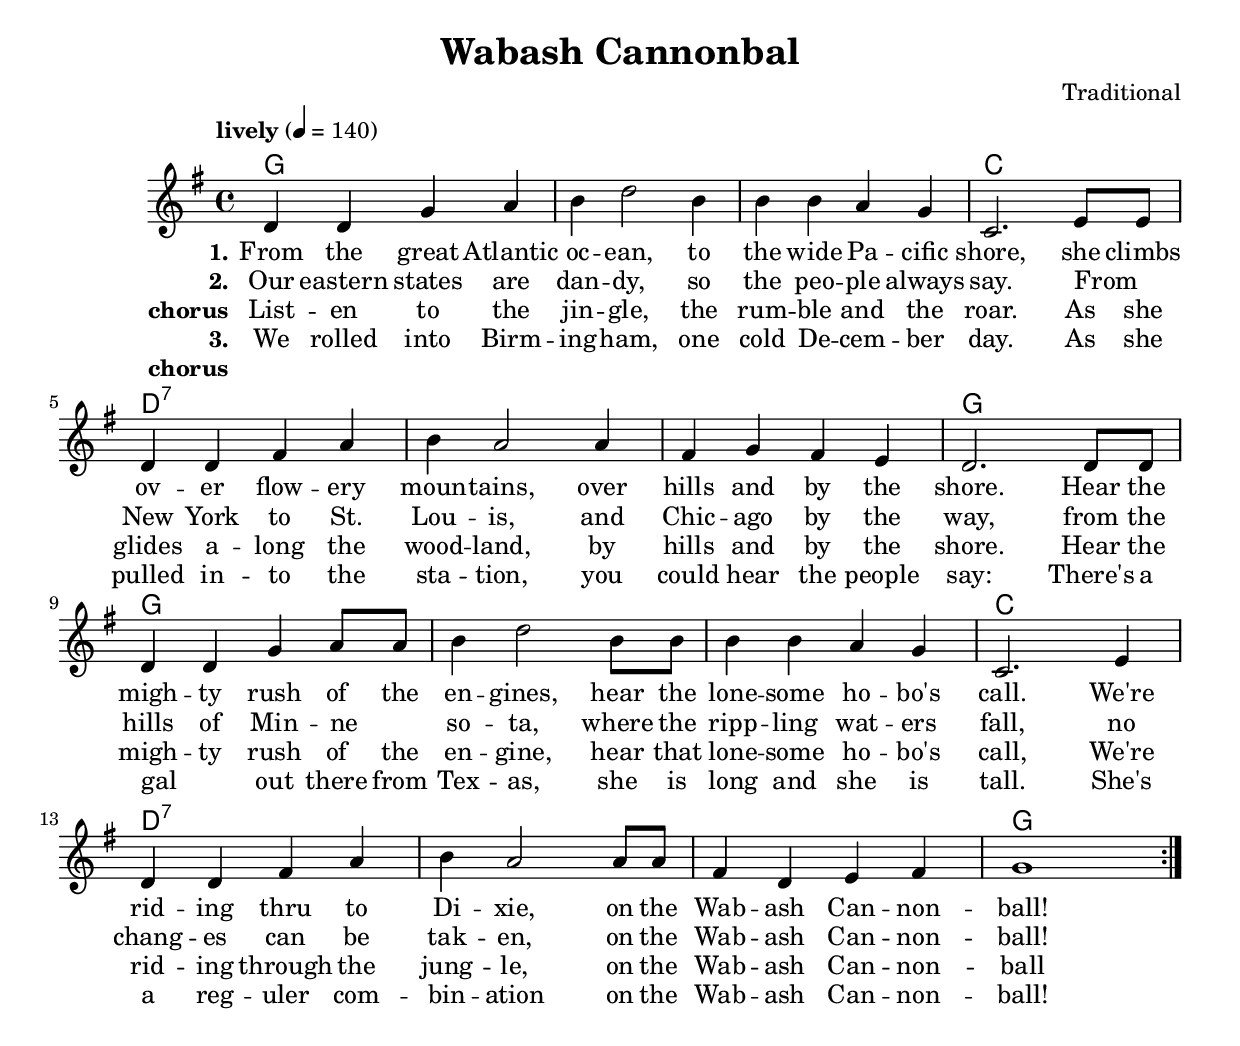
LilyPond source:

\header {
  title = "Wabash Cannonbal"
  composer = "Traditional"
}

chordsI = \chordmode{
  g1 g g c \break
  }
chordsII = \chordmode{
  d1:7 d1:7 d1:7 g \break
  }

harmonies = \chordmode {
  \chordsI 
  \chordsII 
  \chordsI 
  \chordsII 
}
notesI = {
  d'4 d g a
  b d2 b4
  b b a g
  c,2. e8 e
}
notesII = {
  d4 d fis a
  b a2 a4
  fis g fis e
  d2. d8 d
}
notesIII = {
  d4 d g a8 a
  b4 d2 b8 b
  b4 b a g 
  c,2. e4
}
notesIV = {
  d4 d fis a
  b a2 a8 a
  fis4 d e fis 
  g1 
}
melody = 
  \relative 
  \repeat volta 3{
  \override Score.MetronomeMark.padding = #3
  \tempo "lively" 4 = 140
  \key g \major
  \notesI
  \notesII
  \notesIII
  \notesIV
}
verseI = \lyricmode{
  \set stanza = "1."
    From the great  Atlantic oc -- ean, to the wide Pa -- cific shore,
    she climbs ov -- er flow -- ery moun -- tains, over hills and by the shore.
    Hear the  migh -- ty rush of the en -- gines, hear the lone -- some ho -- bo's call.
    We're rid -- ing thru to Di -- xie, on the Wab -- ash Can -- non -- ball!
}

verseII = \lyricmode{
  \set stanza = "2."
  Our eastern states are dan -- dy, so the peo -- ple always say.
  From _ New York to St. Lou -- is, and Chic -- ago by the way,
  from the hills of Min -- ne _ so -- ta, where the ripp -- ling wat -- ers fall,  
  no chang -- es can be tak -- en, on the Wab -- ash Can -- non -- ball!
}
chorus = \lyricmode{
  \set stanza = "chorus"
  List -- en to the jin -- gle, the rum -- ble and the roar.
  As she glides a -- long the wood -- land, by hills and by the shore.
  Hear the migh -- ty rush of the en -- gine, hear that lone -- some ho -- bo's call,
  We're rid -- ing through the jung -- le, on the Wab -- ash Can -- non -- ball
}
verseIII = \lyricmode{
  \set stanza = "3."
  We rolled into Birm -- ing -- ham, one cold De -- cem -- ber day.
  As she pulled in -- to the sta -- tion, you could hear the people say:
  There's a gal _ out there from Tex -- as, she is long and she is tall.
  She's a reg -- uler com -- bin -- ation on the Wab -- ash Can -- non -- ball!
}
chorusNo = \lyricmode{
  \set stanza = "chorus"
  _
}

\score {
  %\new Staff \with {midiInstrument = "acoustic guitar (steel)"}
   { 
   <<   
   \new ChordNames {
     \set chordChanges = ##t
     \harmonies 
      }
   \new Voice = "one" {\melody}
   \addlyrics{ \verseI }
   \addlyrics{ \verseII }
   \addlyrics{ \chorus }
   \addlyrics{ \verseIII }
   \addlyrics{ \chorusNo }
  >>
  }
  \layout {}
  \midi {}
}